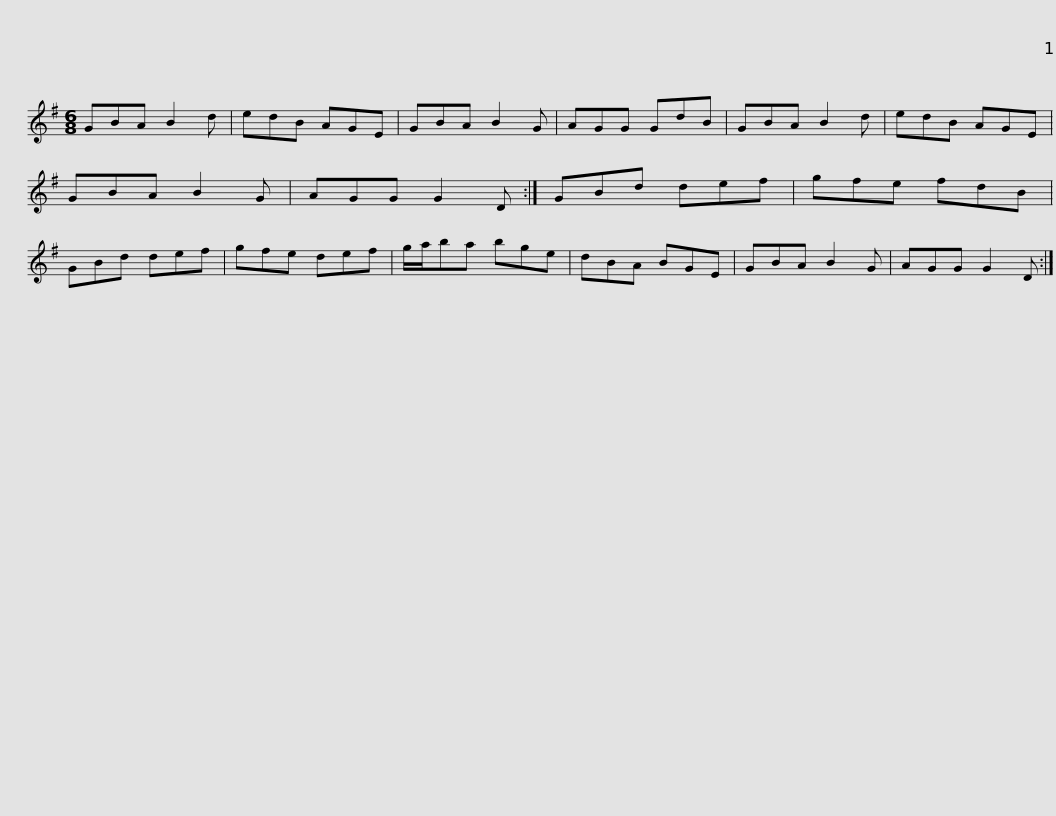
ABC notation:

X:1
L:1/8
M:6/8
I:linebreak $
K:G
V:1 treble
V:1
 GBA B2 d | edB AGE | GBA B2 G | AGG GdB | GBA B2 d | %5
 edB AGE | GBA B2 G | AGG G2 D :|$ GBd def | gfe fdB | %10
 GBd def | gfe def | g/a/ba bge | dBA BGE | GBA B2 G |$ %15
 AGG G2 D :| %16
